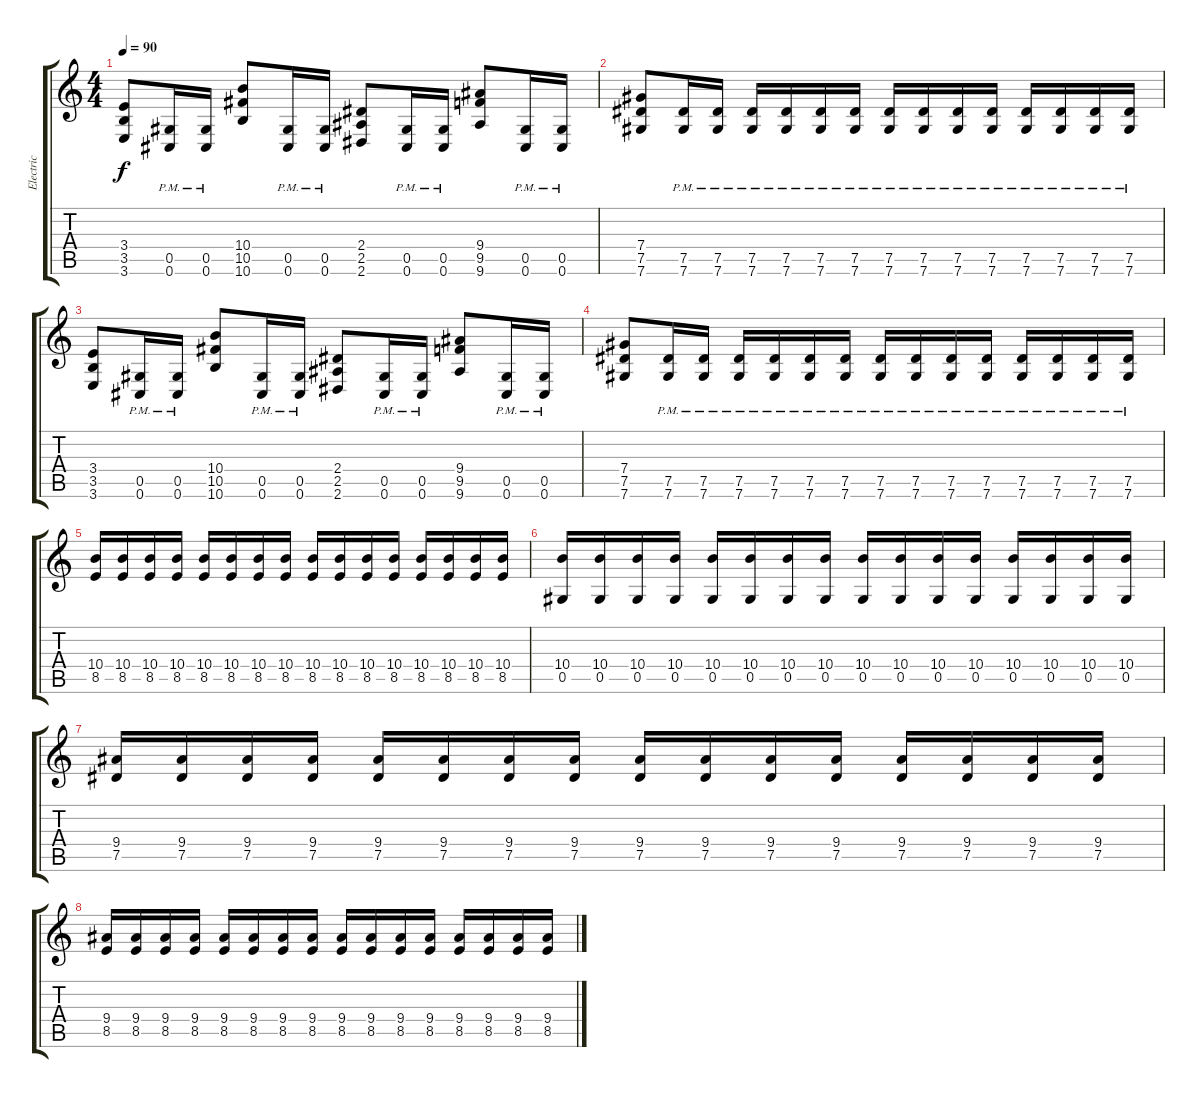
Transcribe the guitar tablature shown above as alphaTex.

\track ("Electric" "Electric") {instrument electricguitarclean}
\staff {score tabs}
\tuning (Eb4 Bb3 Gb3 Db3 Ab2 Db2) {hide}
\ts (4 4)
\tempo 90
\clef g2
\ks c
(3.4 3.5 3.6).8{dy f instrument distortionguitar} (0.5{pm} 0.6{pm}).16 (0.5{pm} 0.6{pm}).16 (10.4 10.5 10.6).8 (0.5{pm} 0.6{pm}).16 (0.5{pm} 0.6{pm}).16 (2.4 2.5 2.6).8 (0.5{pm} 0.6{pm}).16 (0.5{pm} 0.6{pm}).16 (9.4 9.5 9.6).8 (0.5{pm} 0.6{pm}).16 (0.5{pm} 0.6{pm}).16 |
(7.4 7.5 7.6).8 (7.5{pm} 7.6{pm}).16 (7.5{pm} 7.6{pm}).16 (7.5{pm} 7.6{pm}).16 (7.5{pm} 7.6{pm}).16 (7.5{pm} 7.6{pm}).16 (7.5{pm} 7.6{pm}).16 (7.5{pm} 7.6{pm}).16 (7.5{pm} 7.6{pm}).16 (7.5{pm} 7.6{pm}).16 (7.5{pm} 7.6{pm}).16 (7.5{pm} 7.6{pm}).16 (7.5{pm} 7.6{pm}).16 (7.5{pm} 7.6{pm}).16 (7.5{pm} 7.6{pm}).16 |
(3.4 3.5 3.6).8 (0.5{pm} 0.6{pm}).16 (0.5{pm} 0.6{pm}).16 (10.4 10.5 10.6).8 (0.5{pm} 0.6{pm}).16 (0.5{pm} 0.6{pm}).16 (2.4 2.5 2.6).8 (0.5{pm} 0.6{pm}).16 (0.5{pm} 0.6{pm}).16 (9.4 9.5 9.6).8 (0.5{pm} 0.6{pm}).16 (0.5{pm} 0.6{pm}).16 |
(7.4 7.5 7.6).8 (7.5{pm} 7.6{pm}).16 (7.5{pm} 7.6{pm}).16 (7.5{pm} 7.6{pm}).16 (7.5{pm} 7.6{pm}).16 (7.5{pm} 7.6{pm}).16 (7.5{pm} 7.6{pm}).16 (7.5{pm} 7.6{pm}).16 (7.5{pm} 7.6{pm}).16 (7.5{pm} 7.6{pm}).16 (7.5{pm} 7.6{pm}).16 (7.5{pm} 7.6{pm}).16 (7.5{pm} 7.6{pm}).16 (7.5{pm} 7.6{pm}).16 (7.5{pm} 7.6{pm}).16 |
(10.4 8.5).16 (10.4 8.5).16 (10.4 8.5).16 (10.4 8.5).16 (10.4 8.5).16 (10.4 8.5).16 (10.4 8.5).16 (10.4 8.5).16 (10.4 8.5).16 (10.4 8.5).16 (10.4 8.5).16 (10.4 8.5).16 (10.4 8.5).16 (10.4 8.5).16 (10.4 8.5).16 (10.4 8.5).16 |
(10.4 0.5).16 (10.4 0.5).16 (10.4 0.5).16 (10.4 0.5).16 (10.4 0.5).16 (10.4 0.5).16 (10.4 0.5).16 (10.4 0.5).16 (10.4 0.5).16 (10.4 0.5).16 (10.4 0.5).16 (10.4 0.5).16 (10.4 0.5).16 (10.4 0.5).16 (10.4 0.5).16 (10.4 0.5).16 |
(9.4 7.5).16 (9.4 7.5).16 (9.4 7.5).16 (9.4 7.5).16 (9.4 7.5).16 (9.4 7.5).16 (9.4 7.5).16 (9.4 7.5).16 (9.4 7.5).16 (9.4 7.5).16 (9.4 7.5).16 (9.4 7.5).16 (9.4 7.5).16 (9.4 7.5).16 (9.4 7.5).16 (9.4 7.5).16 |
(9.4 8.5).16 (9.4 8.5).16 (9.4 8.5).16 (9.4 8.5).16 (9.4 8.5).16 (9.4 8.5).16 (9.4 8.5).16 (9.4 8.5).16 (9.4 8.5).16 (9.4 8.5).16 (9.4 8.5).16 (9.4 8.5).16 (9.4 8.5).16 (9.4 8.5).16 (9.4 8.5).16 (9.4 8.5).16
